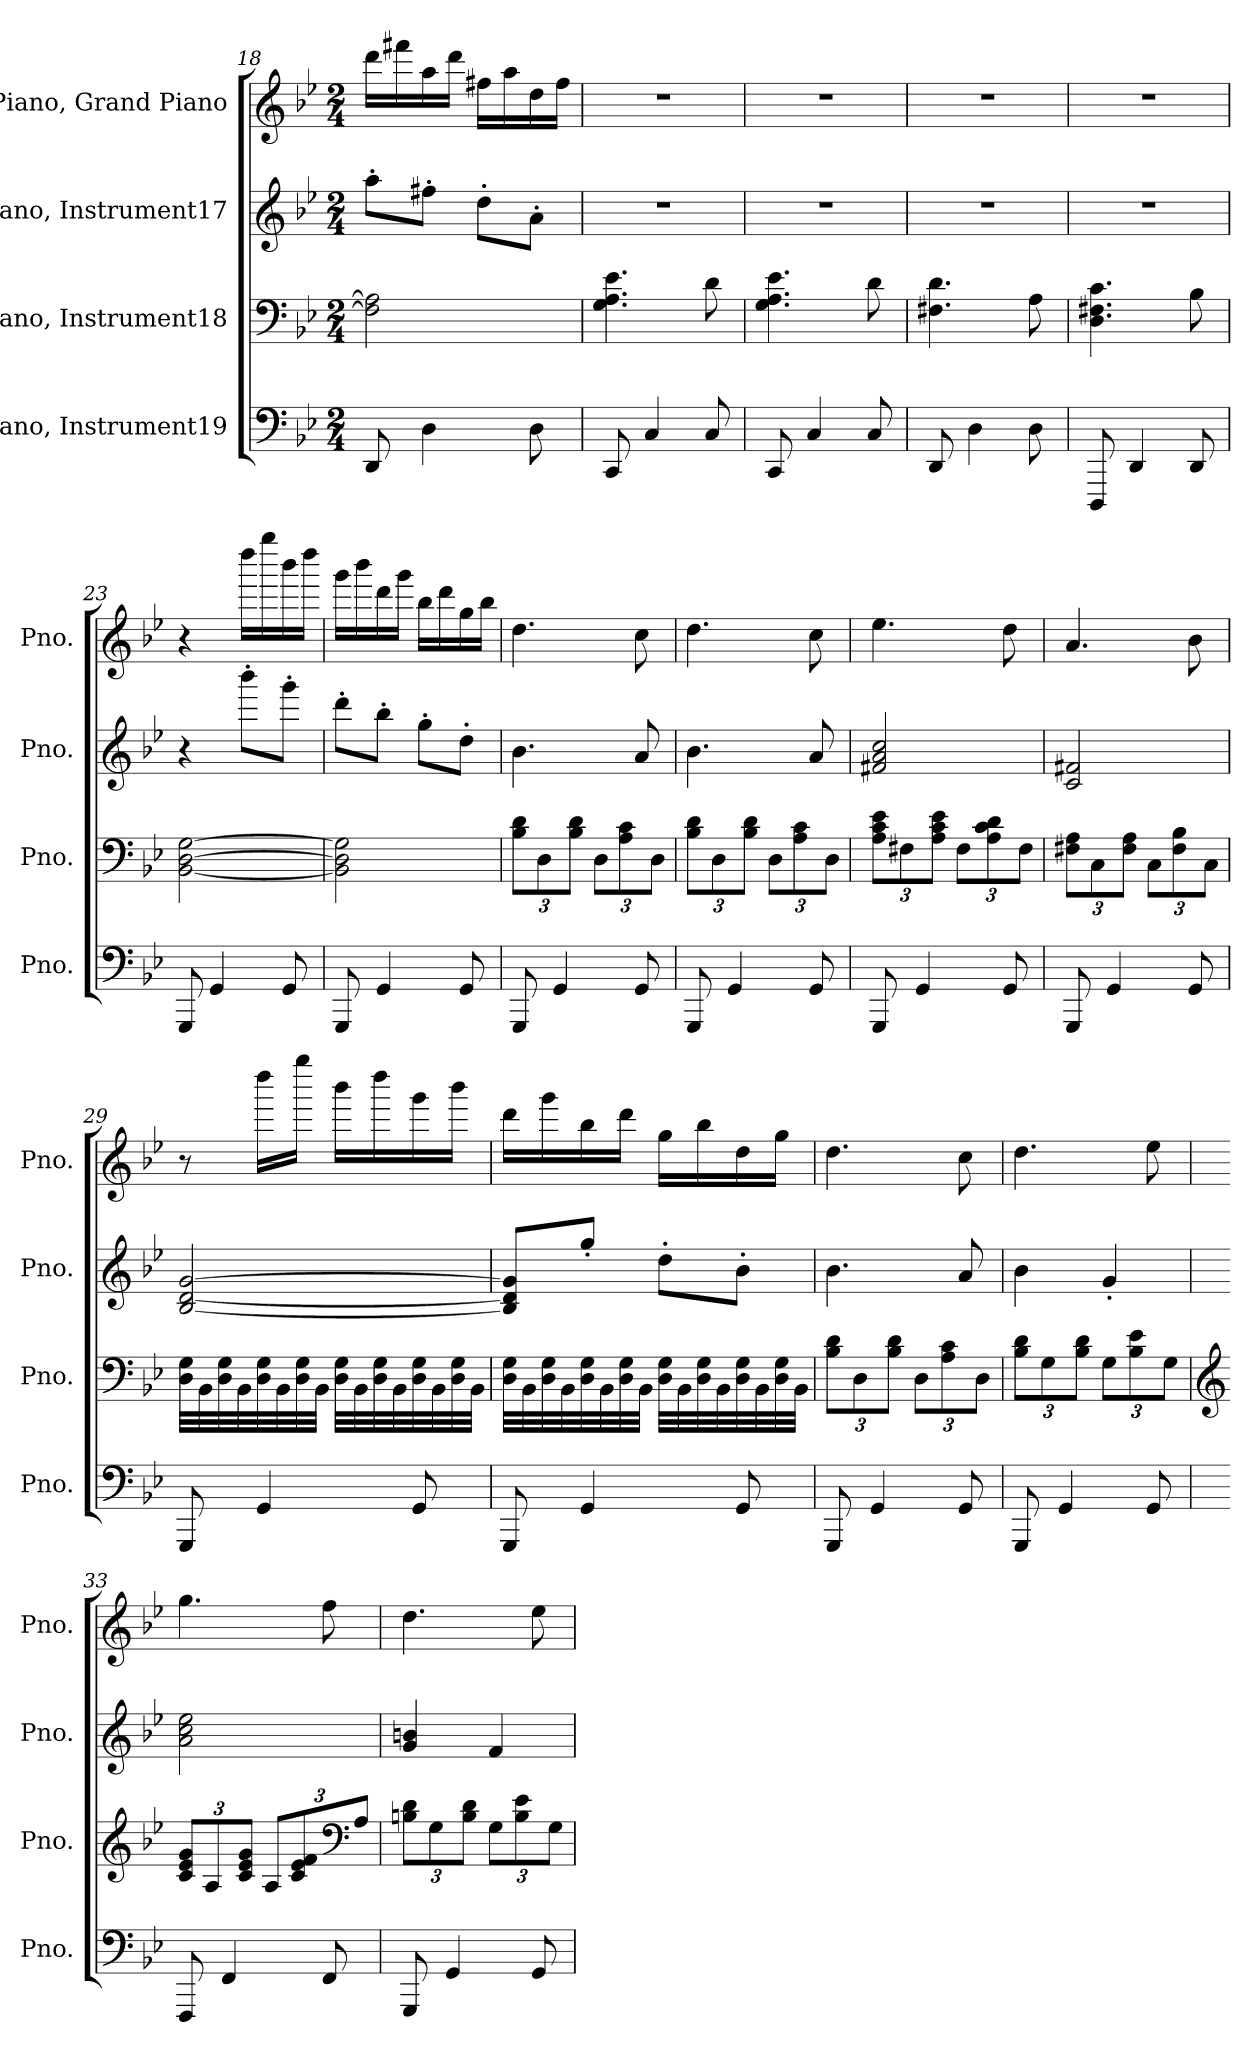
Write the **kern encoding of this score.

**kern	**kern	**kern	**kern
*part4	*part3	*part2	*part1
*staff4	*staff3	*staff2	*staff1
*I"Piano, Instrument19	*I"Piano, Instrument18	*I"Piano, Instrument17	*I"Piano, Grand Piano
*I'Pno.	*I'Pno.	*I'Pno.	*I'Pno.
!!LO:PB:g=z
*clefF4	*clefF4	*clefG2	*clefG2
*k[b-e-]	*k[b-e-]	*k[b-e-]	*k[b-e-]
*M2/4	*M2/4	*M2/4	*M2/4
=18	=18	=18	=18
8DD/	2F#\] 2A\]	8aa'\L	16ddd\LL
.	.	.	16fff#X\
4D\	.	8ff#X'\J	16aa\
.	.	.	16ddd\JJ
.	.	8dd'\L	16ff#X\LL
.	.	.	16aa\
8D\	.	8a'\J	16dd\
.	.	.	16ff#\JJ
=19	=19	=19	=19
8CC/	4.G\ 4.A\ 4.e-\	2r	2r
4C/	.	.	.
8C/	8d\	.	.
=20	=20	=20	=20
8CC/	4.G\ 4.A\ 4.e-\	2r	2r
4C/	.	.	.
8C/	8d\	.	.
=21	=21	=21	=21
8DD/	4.F#X\ 4.d\	2r	2r
4D\	.	.	.
8D\	8A\	.	.
=22	=22	=22	=22
8DDD/	4.D\ 4.F#X\ 4.c\	2r	2r
4DD/	.	.	.
8DD/	8B-\	.	.
=23	=23	=23	=23
8GGG/	[2BB-\ [2D\ [2G\	4r	4r
4GG/	.	.	.
.	.	8bbb-'\L	16dddd\LL
.	.	.	16gggg\
8GG/	.	8ggg'\J	16bbb-\
.	.	.	16dddd\JJ
!!LO:LB:g=z
=24	=24	=24	=24
8GGG/	2BB-\] 2D\] 2G\]	8ddd'\L	16ggg\LL
.	.	.	16bbb-\
4GG/	.	8bb-'\J	16ddd\
.	.	.	16ggg\JJ
.	.	8gg'\L	16bb-\LL
.	.	.	16ddd\
8GG/	.	8dd'\J	16gg\
.	.	.	16bb-\JJ
=25	=25	=25	=25
*	*Xbrackettup	*	*
8GGG/	12B-\ 12d\L	4.b-\	4.dd\
.	12D\	.	.
4GG/	.	.	.
.	12B-\ 12d\J	.	.
.	12D\L	.	.
.	12A\ 12c\	.	.
8GG/	.	8a/	8cc\
.	12D\J	.	.
=26	=26	=26	=26
8GGG/	12B-\ 12d\L	4.b-\	4.dd\
.	12D\	.	.
4GG/	.	.	.
.	12B-\ 12d\J	.	.
.	12D\L	.	.
.	12A\ 12c\	.	.
8GG/	.	8a/	8cc\
.	12D\J	.	.
=27	=27	=27	=27
8GGG/	12A\ 12c\ 12e-\L	2f#X/ 2a/ 2cc/	4.ee-\
.	12F#X\	.	.
4GG/	.	.	.
.	12A\ 12c\ 12e-\J	.	.
.	12F#\L	.	.
.	12A\ 12c\ 12d\	.	.
8GG/	.	.	8dd\
.	12F#\J	.	.
=28	=28	=28	=28
8GGG/	12F#X\ 12A\L	2c/ 2f#X/	4.a/
.	12C\	.	.
4GG/	.	.	.
.	12F#\ 12A\J	.	.
.	12C\L	.	.
.	12F#\ 12B-\	.	.
8GG/	.	.	8b-\
.	12C\J	.	.
!!LO:LB:g=z
=29	=29	=29	=29
8GGG/	32D\ 32G\LLL	[2B-/ [2d/ [2g/	8r
.	32BB-\	.	.
.	32D\ 32G\	.	.
.	32BB-\	.	.
4GG/	32D\ 32G\	.	16dddd\LL
.	32BB-\	.	.
.	32D\ 32G\	.	16gggg\JJ
.	32BB-\JJJ	.	.
.	32D\ 32G\LLL	.	16bbb-\LL
.	32BB-\	.	.
.	32D\ 32G\	.	16dddd\
.	32BB-\	.	.
8GG/	32D\ 32G\	.	16ggg\
.	32BB-\	.	.
.	32D\ 32G\	.	16bbb-\JJ
.	32BB-\JJJ	.	.
=30	=30	=30	=30
8GGG/	32D\ 32G\LLL	8B-/] 8d/] 8g/]L	16ddd\LL
.	32BB-\	.	.
.	32D\ 32G\	.	16ggg\
.	32BB-\	.	.
4GG/	32D\ 32G\	8gg'/J	16bb-\
.	32BB-\	.	.
.	32D\ 32G\	.	16ddd\JJ
.	32BB-\JJJ	.	.
.	32D\ 32G\LLL	8dd'\L	16gg\LL
.	32BB-\	.	.
.	32D\ 32G\	.	16bb-\
.	32BB-\	.	.
8GG/	32D\ 32G\	8b-'\J	16dd\
.	32BB-\	.	.
.	32D\ 32G\	.	16gg\JJ
.	32BB-\JJJ	.	.
=31	=31	=31	=31
8GGG/	12B-\ 12d\L	4.b-\	4.dd\
.	12D\	.	.
4GG/	.	.	.
.	12B-\ 12d\J	.	.
.	12D\L	.	.
.	12A\ 12c\	.	.
8GG/	.	8a/	8cc\
.	12D\J	.	.
=32	=32	=32	=32
8GGG/	12B-\ 12d\L	4b-\	4.dd\
.	12G\	.	.
4GG/	.	.	.
.	12B-\ 12d\J	.	.
.	12G\L	4g'/	.
.	12B-\ 12e-\	.	.
8GG/	.	.	8ee-\
.	12G\J	.	.
!!LO:PB:g=z
=33	=33	=33	=33
*	*clefG2	*	*
8FFF/	12c/ 12e-/ 12g/L	2a\ 2cc\ 2ee-\	4.gg\
.	12A/	.	.
4FF/	.	.	.
.	12c/ 12e-/ 12g/J	.	.
.	12A/L	.	.
.	12c/ 12e-/ 12f/	.	.
8FF/	.	.	8ff\
*	*clefF4	*	*
.	12A/J	.	.
=34	=34	=34	=34
8GGG/	12Bn\ 12d\L	4g/ 4bn/	4.dd\
.	12G\	.	.
4GG/	.	.	.
.	12B\ 12d\J	.	.
.	12G\L	4f/	.
.	12B\ 12e-\	.	.
8GG/	.	.	8ee-\
.	12G\J	.	.
=	=	=	=
*-	*-	*-	*-
